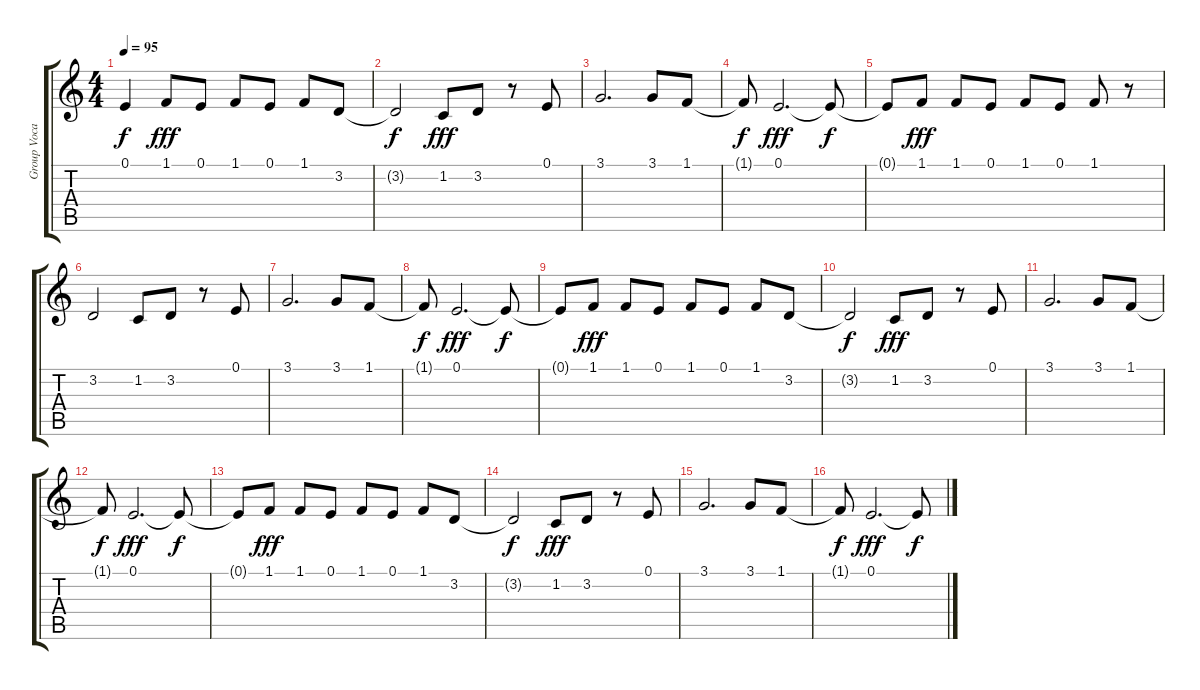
\track ("Group Vocal" "Group Voca") {instrument voiceoohs}
\staff {score tabs}
\tuning (E4 B3 G3 D3 A2 E2) {hide}
\ts (4 4)
\tempo 95
\clef g2
\ks c
0.1{t}.4{dy f} 1.1.8{dy fff} 0.1.8 1.1.8 0.1.8 1.1.8 3.2.8 |
3.2{t}.2{dy f} 1.2.8{dy fff} 3.2.8 r.8 0.1.8 |
3.1.2{d} 3.1.8 1.1.8 |
1.1{t}.8{dy f} 0.1.2{d dy fff} 0.1{t}.8{dy f} |
0.1{t}.8 1.1.8{dy fff} 1.1.8 0.1.8 1.1.8 0.1.8 1.1.8 r.8 |
3.2.2 1.2.8 3.2.8 r.8 0.1.8 |
3.1.2{d} 3.1.8 1.1.8 |
1.1{t}.8{dy f} 0.1.2{d dy fff} 0.1{t}.8{dy f} |
0.1{t}.8 1.1.8{dy fff} 1.1.8 0.1.8 1.1.8 0.1.8 1.1.8 3.2.8 |
3.2{t}.2{dy f} 1.2.8{dy fff} 3.2.8 r.8 0.1.8 |
3.1.2{d} 3.1.8 1.1.8 |
1.1{t}.8{dy f} 0.1.2{d dy fff} 0.1{t}.8{dy f} |
0.1{t}.8 1.1.8{dy fff} 1.1.8 0.1.8 1.1.8 0.1.8 1.1.8 3.2.8 |
3.2{t}.2{dy f} 1.2.8{dy fff} 3.2.8 r.8 0.1.8 |
3.1.2{d} 3.1.8 1.1.8 |
1.1{t}.8{dy f} 0.1.2{d dy fff} 0.1{t}.8{dy f}
